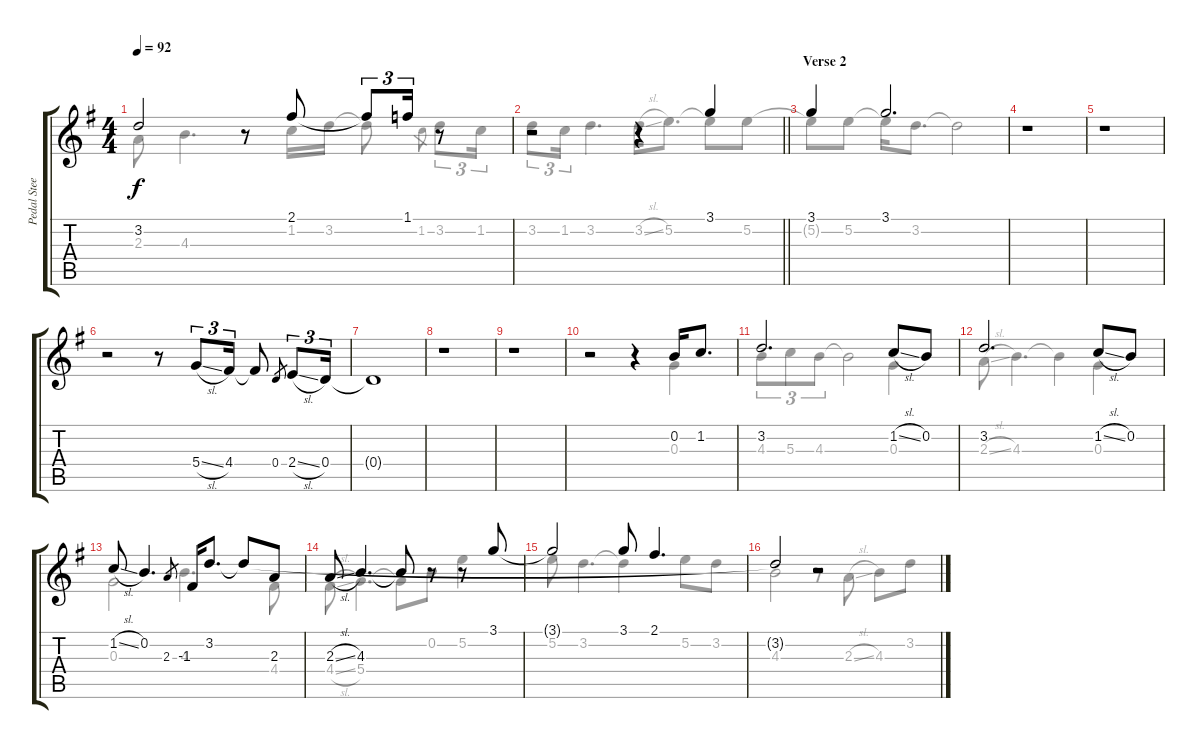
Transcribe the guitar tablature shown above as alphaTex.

\track ("Pedal Steel Guitar" "Pedal Stee") {instrument overdrivenguitar}
\staff {score tabs}
\tuning (E4 B3 G3 D3 A2 E2) {hide}
\voice
\ts (4 4)
\tempo 92
\clef g2
\ks g
3.2{t}.2{dy f} r.8 2.1.8 2.1{t}.8{tu (3 2)} 1.1.16{tu (3 2)} r.8 |
\barLineRight lightlight
r.2 r.4 3.1.4 |
\section ("" "Verse 2")
3.1.4 3.1.2{d} |
r.1 |
r.1 |
r.2 r.8 5.4{sl}.8{tu (3 2)} 4.4.16{tu (3 2)} 4.4{t}.8 0.4.8{gr} 2.4{sl}.8{tu (3 2)} 0.4.16{tu (3 2)} |
0.4{t}.1 |
r.1 |
r.1 |
r.2 r.4 0.2.16 1.2.8{d} |
3.2.2{d} 1.2{sl}.8 0.2.8 |
3.2.2{d} 1.2{sl}.8 0.2.8 |
1.2{sl}.8 0.2.4{d} 2.3.8{gr} -1.3.16 3.2.8{d} 3.2{t}.8 2.3.8 |
2.3{sl}.8 4.3.4{d} 4.3{t}.8 r.8 r.8 3.1.8 |
3.1{t}.2 3.1.8 2.1.4{d} |
3.2{t}.2 r.2
\voice
\clef g2
\ottava regular
\simile none
\ks g
2.3.8{dy f} 4.3.4{d} r.8 1.2.16 3.2.16 3.2{t}.8 1.2.8{gr} 3.2.8{tu (3 2)} 1.2.16{tu (3 2)} |
\barLineRight lightlight
3.2.8{tu (3 2)} 1.2.16{tu (3 2)} 3.2.4{d} 3.2{sl}.16 5.2.8{d} 5.2{t}.8 5.2.8 |
5.2{t}.8 5.2.8 5.2{t}.16 3.2.8{d} 3.2{t}.2 |
|
|
|
|
|
|
r.2 r.4 0.3.4 |
4.3.8{tu (3 2)} 5.3.8{tu (3 2)} 4.3.8{tu (3 2)} 4.3{t}.2 0.3.4 |
2.3{sl}.8 4.3.4{d} 4.3{t}.4 0.3.4 |
0.3.2 4.3.4{d} 4.4.8 |
4.4{sl}.8 5.4.4{d} 5.4{t}.8 0.2.8 5.2.4 |
5.2.8 3.2.4{d} 3.2{t}.4 5.2.8 3.2.8 |
4.3.2 r.8 2.3{sl}.8 4.3.8 3.2.8
